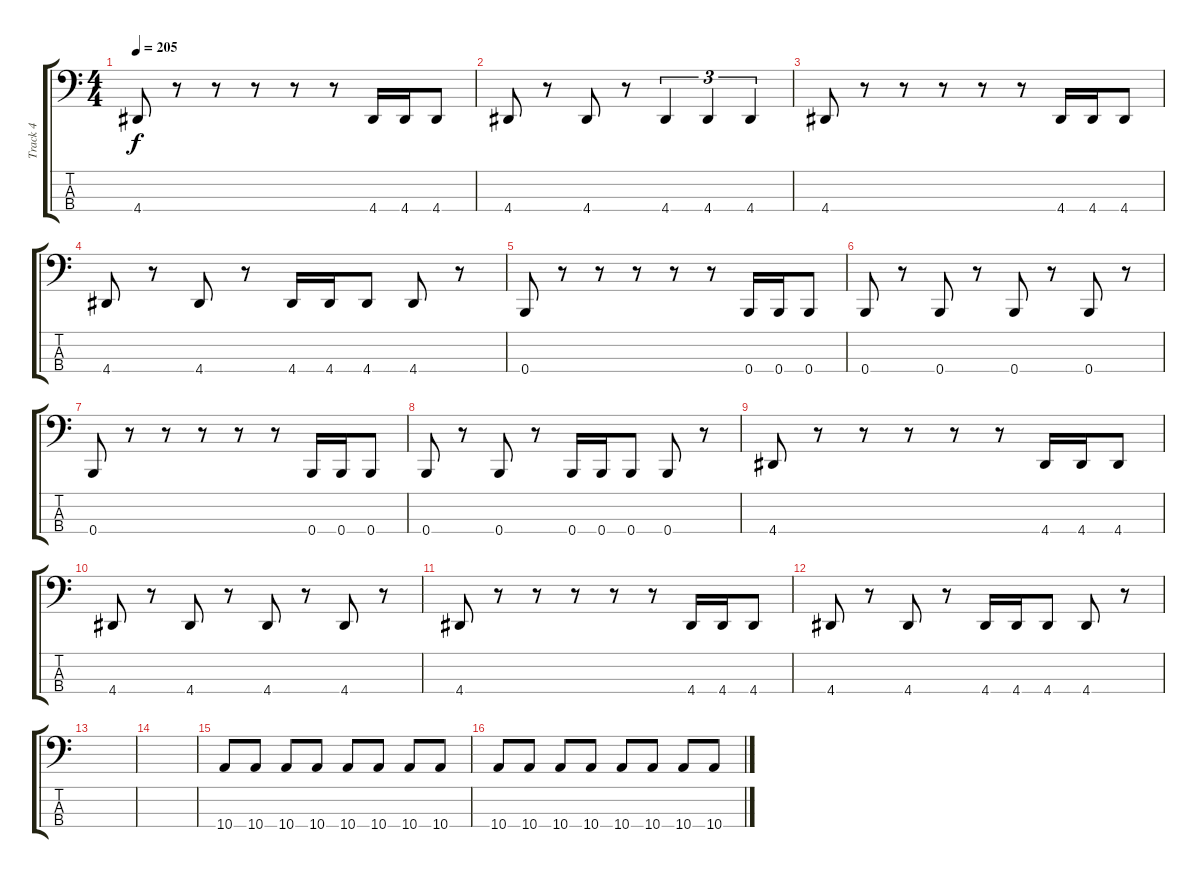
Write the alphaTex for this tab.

\track ("Track 4" "Track 4") {instrument electricbassfinger}
\staff {score tabs}
\tuning (E2 B1 Gb1 B0) {hide}
\ts (4 4)
\tempo 205
\clef f4
\ks c
4.4.8{dy f} r.8 r.8 r.8 r.8 r.8 4.4.16 4.4.16 4.4.8 |
4.4.8 r.8 4.4.8 r.8 4.4.4{tu (3 2)} 4.4.4{tu (3 2)} 4.4.4{tu (3 2)} |
4.4.8 r.8 r.8 r.8 r.8 r.8 4.4.16 4.4.16 4.4.8 |
4.4.8 r.8 4.4.8 r.8 4.4.16 4.4.16 4.4.8 4.4.8 r.8 |
0.4.8 r.8 r.8 r.8 r.8 r.8 0.4.16 0.4.16 0.4.8 |
0.4.8 r.8 0.4.8 r.8 0.4.8 r.8 0.4.8 r.8 |
0.4.8 r.8 r.8 r.8 r.8 r.8 0.4.16 0.4.16 0.4.8 |
0.4.8 r.8 0.4.8 r.8 0.4.16 0.4.16 0.4.8 0.4.8 r.8 |
4.4.8 r.8 r.8 r.8 r.8 r.8 4.4.16 4.4.16 4.4.8 |
4.4.8 r.8 4.4.8 r.8 4.4.8 r.8 4.4.8 r.8 |
4.4.8 r.8 r.8 r.8 r.8 r.8 4.4.16 4.4.16 4.4.8 |
4.4.8 r.8 4.4.8 r.8 4.4.16 4.4.16 4.4.8 4.4.8 r.8 |
|
|
10.4.8 10.4.8 10.4.8 10.4.8 10.4.8 10.4.8 10.4.8 10.4.8 |
10.4.8 10.4.8 10.4.8 10.4.8 10.4.8 10.4.8 10.4.8 10.4.8
